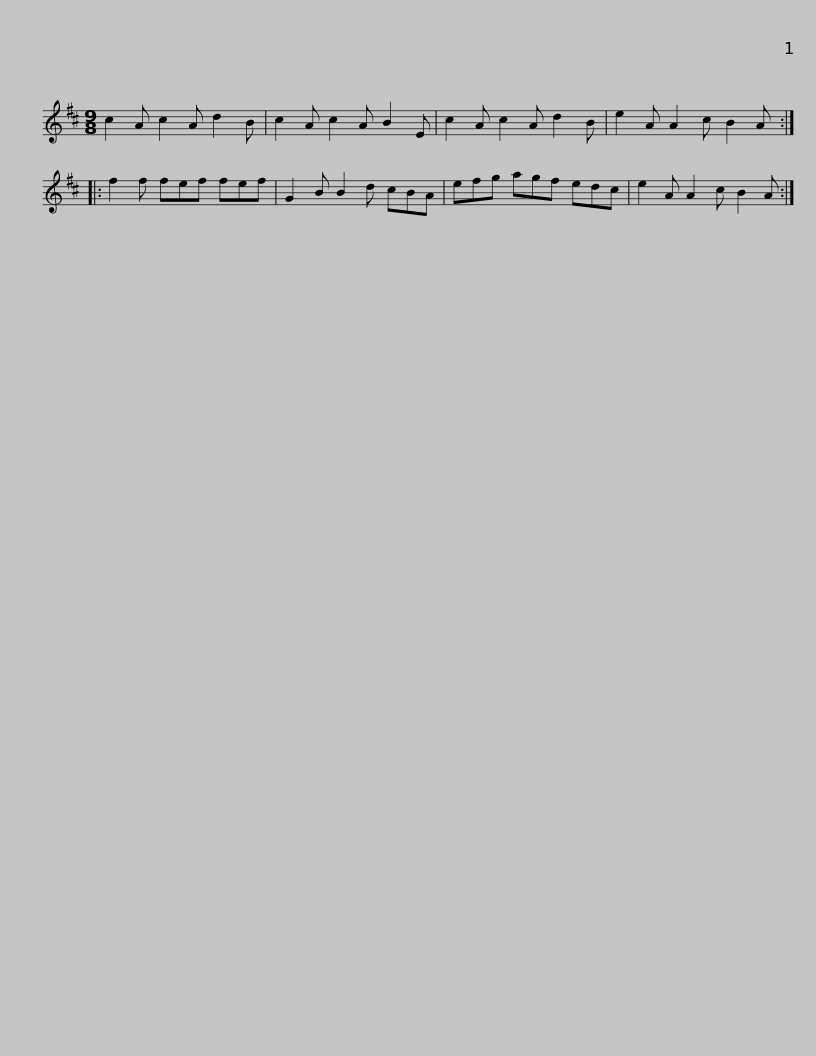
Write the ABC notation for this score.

X:1
L:1/8
M:9/8
I:linebreak $
K:D
V:1 treble
V:1
 c2 A c2 A d2 B | c2 A c2 A B2 E | c2 A c2 A d2 B | e2 A A2 c B2 A :: f2 f fef fef |$ %5
 G2 B B2 d cBA | efg agf edc | e2 A A2 c B2 A :| %8
